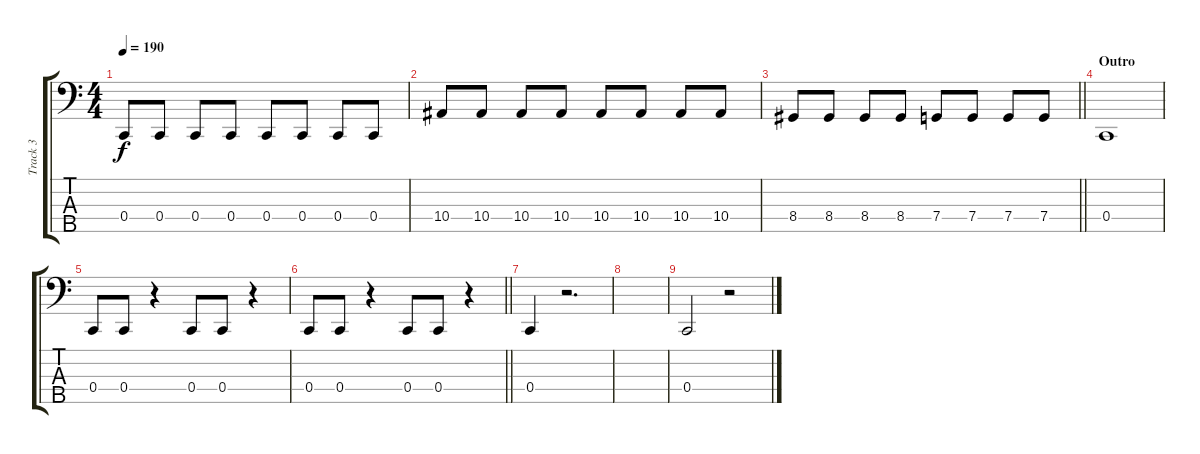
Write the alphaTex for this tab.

\track ("Track 3" "Track 3") {instrument electricbassfinger}
\staff {score tabs}
\tuning (G2 C2 G1 C1 G0) {hide}
\ts (4 4)
\tempo 190
\clef f4
\ks c
0.4.8{dy f} 0.4.8 0.4.8 0.4.8 0.4.8 0.4.8 0.4.8 0.4.8 |
10.4.8 10.4.8 10.4.8 10.4.8 10.4.8 10.4.8 10.4.8 10.4.8 |
\barLineRight lightlight
8.4.8 8.4.8 8.4.8 8.4.8 7.4.8 7.4.8 7.4.8 7.4.8 |
\section ("" "Outro")
0.4.1 |
0.4.8 0.4.8 r.4 0.4.8 0.4.8 r.4 |
\barLineRight lightlight
0.4.8 0.4.8 r.4 0.4.8 0.4.8 r.4 |
\section ("" "")
0.4.4 r.2{d} |
|
0.4.2 r.2
